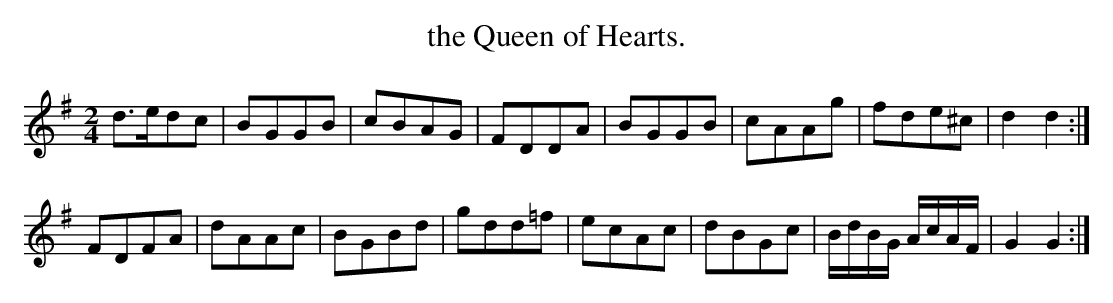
X:1
T:the Queen of Hearts.
L:1/8
M:2/4
K:G
d>edc|BGGB|cBAG|FDDA |BGGB|cAAg|fde^c            |d2d2:|
FDFA |dAAc|BGBd|gdd=f|ecAc|dBGc|B/d/B/G/ A/c/A/F/|G2G2:|
